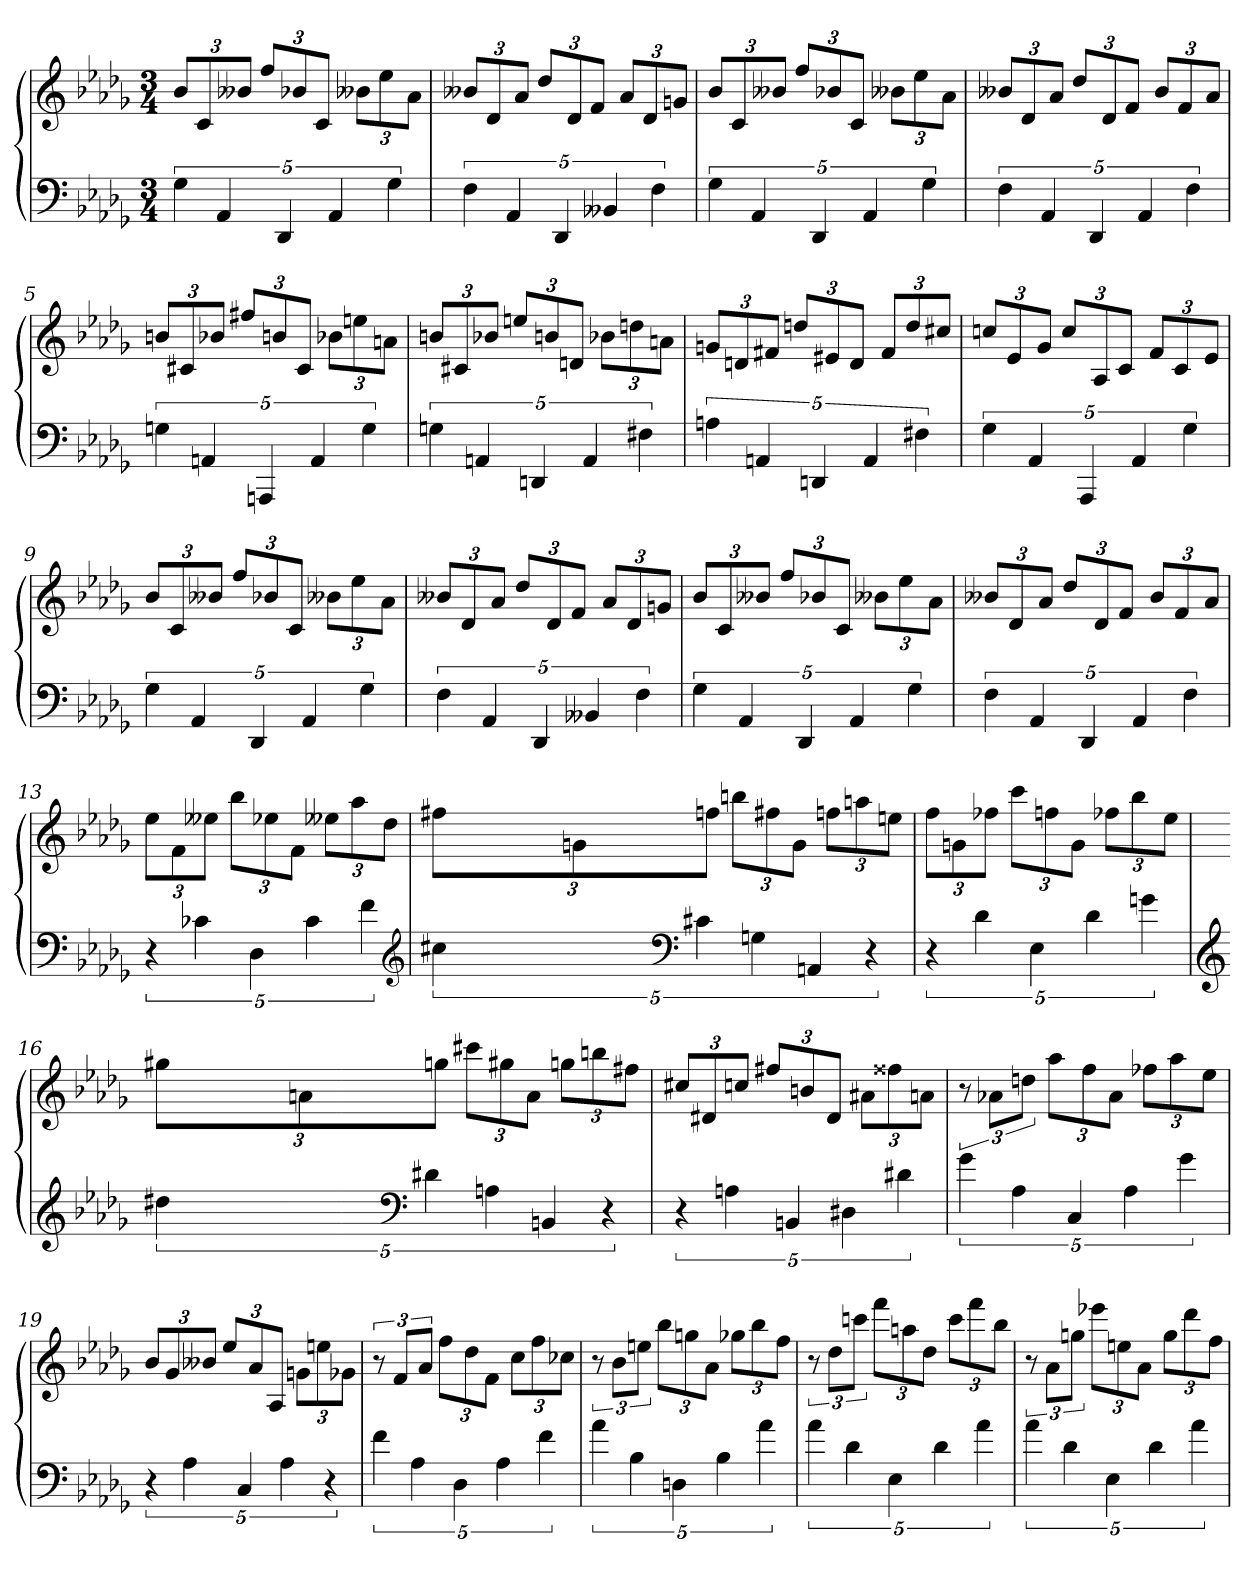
**kern	**kern
*part1	*part1
*staff2	*staff1
*clefF4	*clefG2
*k[b-e-a-d-g-]	*k[b-e-a-d-g-]
*D-:	*D-:
*M3/4	*M3/4
=1	=1
20%3G-	12b-L
.	12c
20%3AA-	.
.	12b--XJ
.	12ffL
20%3DD-	.
.	12b-X
.	12cJ
20%3AA-	.
.	12b--XL
.	12ee-
20%3G-	.
.	12a-J
=2	=2
20%3F	12b--XL
.	12d-
20%3AA-	.
.	12a-J
.	12dd-L
20%3DD-	.
.	12d-
.	12fJ
20%3BB--X	.
.	12a-L
.	12d-
20%3F	.
.	12gnJ
=3	=3
20%3G-	12b-L
.	12c
20%3AA-	.
.	12b--XJ
.	12ffL
20%3DD-	.
.	12b-X
.	12cJ
20%3AA-	.
.	12b--XL
.	12ee-
20%3G-	.
.	12a-J
=4	=4
20%3F	12b--XL
.	12d-
20%3AA-	.
.	12a-J
.	12dd-L
20%3DD-	.
.	12d-
.	12fJ
20%3AA-	.
.	12b--L
.	12f
20%3F	.
.	12a-J
=5	=5
20%3Gn	12bnL
.	12c#X
20%3AAn	.
.	12b-XJ
.	12ff#XL
20%3AAAn	.
.	12bn
.	12c#J
20%3AA	.
.	12b-XL
.	12een
20%3G	.
.	12anJ
=6	=6
20%3Gn	12bnL
.	12c#X
20%3AAn	.
.	12b-XJ
.	12eenL
20%3DDn	.
.	12bn
.	12dnJ
20%3AA	.
.	12b-XL
.	12ddn
20%3F#X	.
.	12anJ
=7	=7
20%3An	12gnL
.	12dn
20%3AAn	.
.	12f#XJ
.	12ddnL
20%3DDn	.
.	12e#X
.	12dJ
20%3AA	.
.	12f#L
.	12dd
20%3F#X	.
.	12cc#XJ
=8	=8
20%3G-	12ccnL
.	12e-
20%3AA-	.
.	12g-J
.	12ccL
20%3AAA-	.
.	12A-
.	12cJ
20%3AA-	.
.	12fL
.	12c
20%3G-	.
.	12e-J
=9	=9
20%3G-	12b-L
.	12c
20%3AA-	.
.	12b--XJ
.	12ffL
20%3DD-	.
.	12b-X
.	12cJ
20%3AA-	.
.	12b--XL
.	12ee-
20%3G-	.
.	12a-J
=10	=10
20%3F	12b--XL
.	12d-
20%3AA-	.
.	12a-J
.	12dd-L
20%3DD-	.
.	12d-
.	12fJ
20%3BB--X	.
.	12a-L
.	12d-
20%3F	.
.	12gnJ
=11	=11
20%3G-	12b-L
.	12c
20%3AA-	.
.	12b--XJ
.	12ffL
20%3DD-	.
.	12b-X
.	12cJ
20%3AA-	.
.	12b--XL
.	12ee-
20%3G-	.
.	12a-J
=12	=12
20%3F	12b--XL
.	12d-
20%3AA-	.
.	12a-J
.	12dd-L
20%3DD-	.
.	12d-
.	12fJ
20%3AA-	.
.	12b--L
.	12f
20%3F	.
.	12a-J
=13	=13
20%3r	12ee-L
.	12f
20%3c-X	.
.	12ee--XJ
.	12bb-L
20%3D-	.
.	12ee-X
.	12fJ
20%3c-	.
.	12ee--XL
.	12aa-
20%3f	.
.	12dd-J
*clefG2	*
=14	=14
20%3cc#X	12ff#XL
.	12gn
*clefF4	*
20%3c#X	.
.	12ffnJ
.	12bbnL
20%3Gn	.
.	12ff#X
.	12gJ
20%3AAn	.
.	12ffnL
.	12aan
20%3r	.
.	12eenJ
=15	=15
20%3r	12ffL
.	12gn
20%3d-	.
.	12ff-XJ
.	12cccL
20%3E-	.
.	12ffn
.	12gJ
20%3d-	.
.	12ff-XL
.	12bb-
20%3gn	.
.	12ee-J
=16	=16
*clefG2	*
20%3dd#X	12gg#XL
.	12an
*clefF4	*
20%3d#X	.
.	12ggnJ
.	12ccc#XL
20%3An	.
.	12gg#X
.	12aJ
20%3BBn	.
.	12ggnL
.	12bbn
20%3r	.
.	12ff#XJ
=17	=17
20%3r	12cc#XL
.	12d#X
20%3An	.
.	12ccnJ
.	12ff#XL
20%3BBn	.
.	12bn
.	12d#J
20%3D#X	.
.	12a#XL
.	12ff##X
20%3d#X	.
.	12anJ
=18	=18
20%3g-	12r
.	12a-XL
20%3A-	.
.	12ddnJ
.	12aa-L
20%3C	.
.	12ff
.	12a-J
20%3A-	.
.	12ff-XL
.	12aa-
20%3g-	.
.	12ee-J
=19	=19
20%3r	12b-L
.	12g-
20%3A-	.
.	12b--XJ
.	12ee-L
20%3C	.
.	12a-
.	12A-J
20%3A-	.
.	12gnL
.	12een
20%3r	.
.	12g-XJ
=20	=20
20%3f	12r
.	12fL
20%3A-	.
.	12a-J
.	12ffL
20%3D-	.
.	12dd-
.	12fJ
20%3A-	.
.	12ccL
.	12ff
20%3f	.
.	12cc-XJ
=21	=21
20%3a-	12r
.	12b-L
20%3B-	.
.	12eenJ
.	12bb-L
20%3Dn	.
.	12ggn
.	12a-J
20%3B-	.
.	12gg-XL
.	12bb-
20%3a-	.
.	12ffJ
=22	=22
20%3a-	12r
.	12dd-L
20%3d-	.
.	12cccnJ
.	12fffL
20%3E-	.
.	12aan
.	12dd-J
20%3d-	.
.	12cccL
.	12fff
20%3a-	.
.	12bb-J
=23	=23
20%3a-	12r
.	12a-L
20%3d-	.
.	12ggnJ
.	12eee-XL
20%3E-	.
.	12een
.	12a-J
20%3d-	.
.	12ggL
.	12ddd-
20%3a-	.
.	12ffJ
=	=
*-	*-
